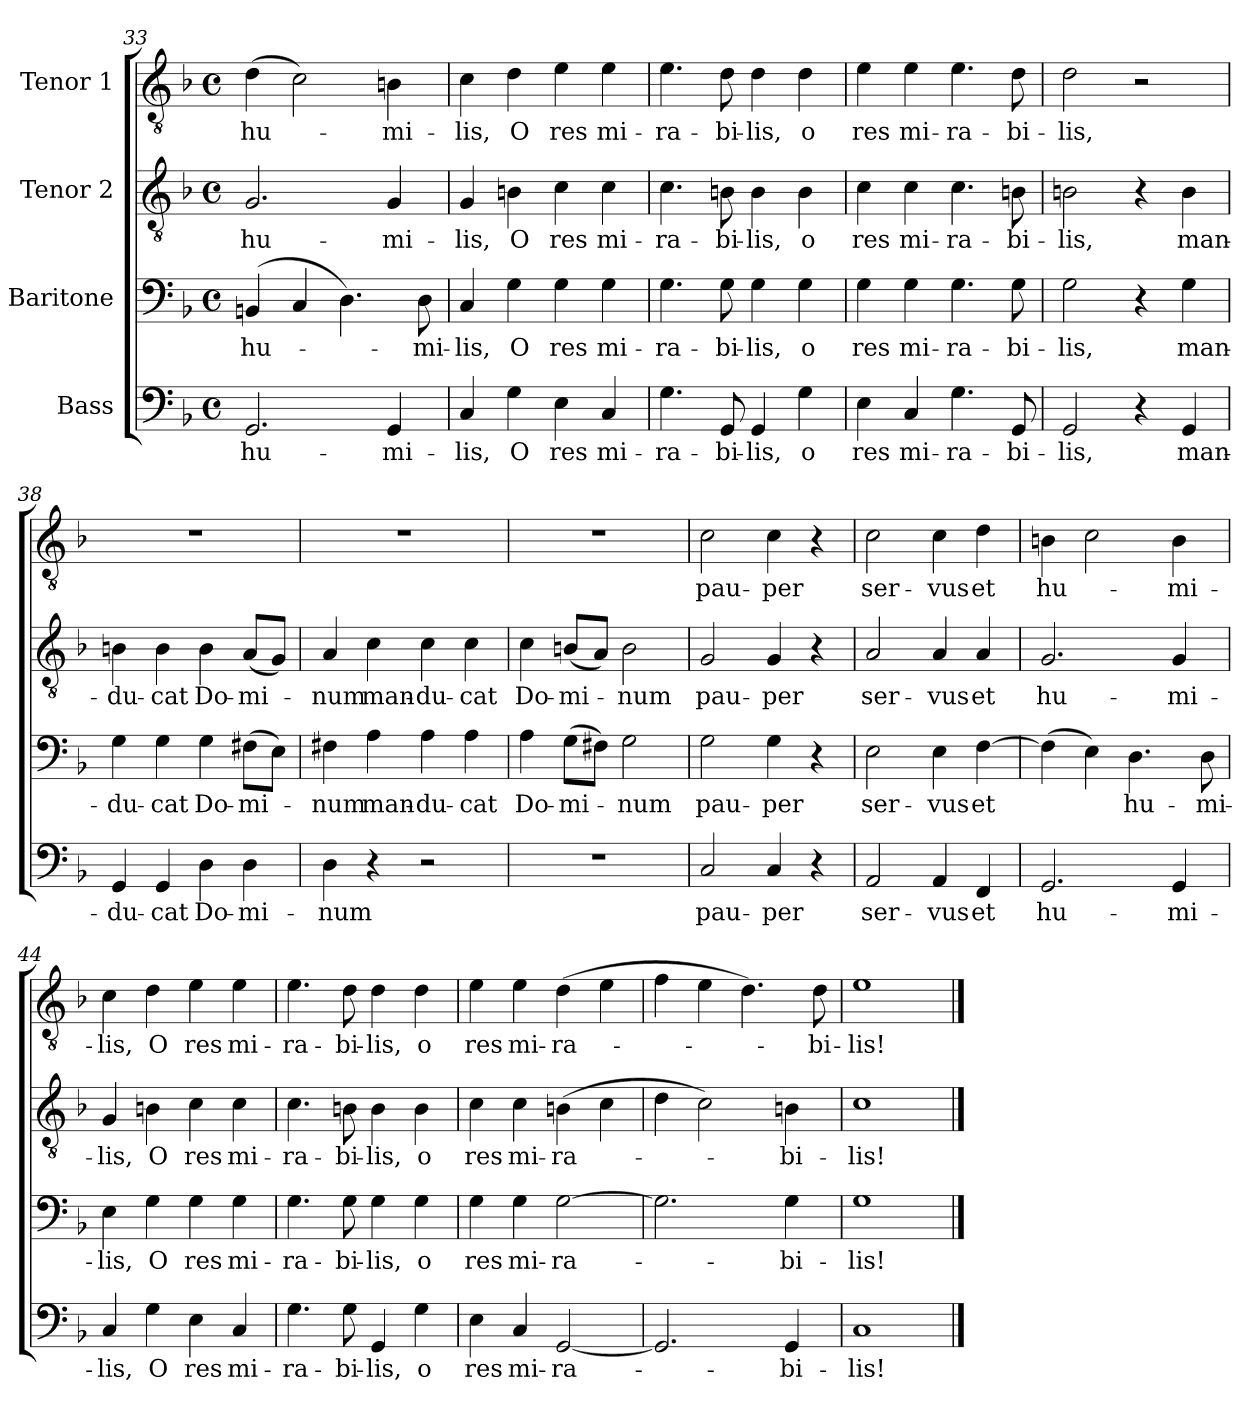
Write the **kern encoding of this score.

**kern	**text	**kern	**text	**kern	**text	**kern	**text
*part4	*part4	*part3	*part3	*part2	*part2	*part1	*part1
*staff4	*staff4	*staff3	*staff3	*staff2	*staff2	*staff1	*staff1
*I"Bass	*	*I"Baritone	*	*I"Tenor 2	*	*I"Tenor 1	*
*clefF4	*	*clefF4	*	*clefGv2	*	*clefGv2	*
*k[b-]	*	*k[b-]	*	*k[b-]	*	*k[b-]	*
*d:	*	*d:	*	*d:	*	*d:	*
*M4/4	*	*M4/4	*	*M4/4	*	*M4/4	*
*met(c)	*	*met(c)	*	*met(c)	*	*met(c)	*
=33	=33	=33	=33	=33	=33	=33	=33
2.GG/	hu-	(4BBn/	hu-	2.G/	hu-	(4d\	hu-
.	.	4C/	.	.	.	2c\)	.
.	.	4.D\)	.	.	.	.	.
4GG/	-mi-	.	.	4G/	-mi-	4Bn\	-mi-
.	.	8D\	-mi-	.	.	.	.
=34	=34	=34	=34	=34	=34	=34	=34
4C/	lis,	4C/	lis,	4G/	lis,	4c\	-lis,
4G\	O	4G\	O	4Bn\	O	4d\	O
4E\	res	4G\	res	4c\	res	4e\	res
4C/	mi-	4G\	mi-	4c\	mi-	4e\	mi-
=35	=35	=35	=35	=35	=35	=35	=35
4.G\	-ra-	4.G\	-ra-	4.c\	-ra-	4.e\	-ra-
8GG/	-bi-	8G\	-bi-	8Bn\	-bi-	8d\	-bi-
4GG/	-lis,	4G\	-lis,	4B\	-lis,	4d\	-lis,
4G\	o	4G\	o	4B\	o	4d\	o
=36	=36	=36	=36	=36	=36	=36	=36
4E\	res	4G\	res	4c\	res	4e\	res
4C/	mi-	4G\	mi-	4c\	mi-	4e\	mi-
4.G\	-ra-	4.G\	-ra-	4.c\	-ra-	4.e\	-ra-
8GG/	-bi-	8G\	-bi-	8Bn\	-bi-	8d\	-bi-
!!LO:LB:g=z
=37	=37	=37	=37	=37	=37	=37	=37
2GG/	-lis,	2G\	lis,	2Bn\	-lis,	2d\	-lis,
4r	.	4r	.	4r	.	2r	.
4GG/	man-	4G\	man-	4B\	man-	.	.
=38	=38	=38	=38	=38	=38	=38	=38
4GG/	-du-	4G\	-du-	4Bn\	-du-	1r	.
4GG/	-cat	4G\	-cat	4B\	-cat	.	.
4D\	Do-	4G\	Do-	4B\	Do-	.	.
4D\	-mi-	(8F#X\L	-mi-	(8A/L	-mi-	.	.
.	.	8E\J)	.	8G/J)	.	.	.
=39	=39	=39	=39	=39	=39	=39	=39
4D\	-num	4F#X\	-num	4A/	-num	1r	.
4r	.	4A\	man-	4c\	man-	.	.
2r	.	4A\	-du-	4c\	-du-	.	.
.	.	4A\	-cat	4c\	-cat	.	.
=40	=40	=40	=40	=40	=40	=40	=40
1r	.	4A\	Do-	4c\	Do-	1r	.
.	.	(8G\L	-mi-	(8Bn/L	-mi-	.	.
.	.	8F#X\J)	.	8A/J)	.	.	.
.	.	2G\	-num	2B\	-num	.	.
=41	=41	=41	=41	=41	=41	=41	=41
2C/	pau-	2G\	pau-	2G/	pau-	2c\	pau-
4C/	-per	4G\	-per	4G/	-per	4c\	-per
4r	.	4r	.	4r	.	4r	.
=42	=42	=42	=42	=42	=42	=42	=42
2AA/	ser-	2E\	ser-	2A/	ser-	2c\	ser-
4AA/	-vus	4E\	-vus	4A/	-vus	4c\	-vus
4FF/	et	[4F\	et	4A/	et	4d\	et
!!LO:LB:g=z
=43	=43	=43	=43	=43	=43	=43	=43
2.GG/	hu-	(4F\]	.	2.G/	hu-	4Bn\	hu-
.	.	4E\)	.	.	.	2c\	.
.	.	4.D\	hu-	.	.	.	.
4GG/	-mi-	.	.	4G/	-mi-	4B\	-mi-
.	.	8D\	-mi-	.	.	.	.
=44	=44	=44	=44	=44	=44	=44	=44
4C/	-lis,	4E\	-lis,	4G/	-lis,	4c\	-lis,
4G\	O	4G\	O	4Bn\	O	4d\	O
4E\	res	4G\	res	4c\	res	4e\	res
4C/	mi-	4G\	mi-	4c\	mi-	4e\	mi-
=45	=45	=45	=45	=45	=45	=45	=45
4.G\	-ra-	4.G\	-ra-	4.c\	-ra-	4.e\	-ra-
8G\	-bi-	8G\	-bi-	8Bn\	-bi-	8d\	-bi-
4GG/	-lis,	4G\	-lis,	4B\	-lis,	4d\	-lis,
4G\	o	4G\	o	4B\	o	4d\	o
=46	=46	=46	=46	=46	=46	=46	=46
4E\	res	4G\	res	4c\	res	4e\	res
4C/	mi-	4G\	mi-	4c\	mi-	4e\	mi-
[2GG/	-ra-	[2G\	-ra-	(4Bn\	-ra-	(4d\	-ra-
.	.	.	.	4c\	.	4e\	.
=47	=47	=47	=47	=47	=47	=47	=47
2.GG/]	.	2.G\]	.	4d\	.	4f\	.
.	.	.	.	2c\)	.	4e\	.
.	.	.	.	.	.	4.d\)	.
4GG/	-bi-	4G\	-bi-	4Bn\	-bi-	.	.
.	.	.	.	.	.	8d\	-bi-
=48	=48	=48	=48	=48	=48	=48	=48
1C	-lis!	1G	-lis!	1c	-lis!	1e	-lis!
==	==	==	==	==	==	==	==
*-	*-	*-	*-	*-	*-	*-	*-
